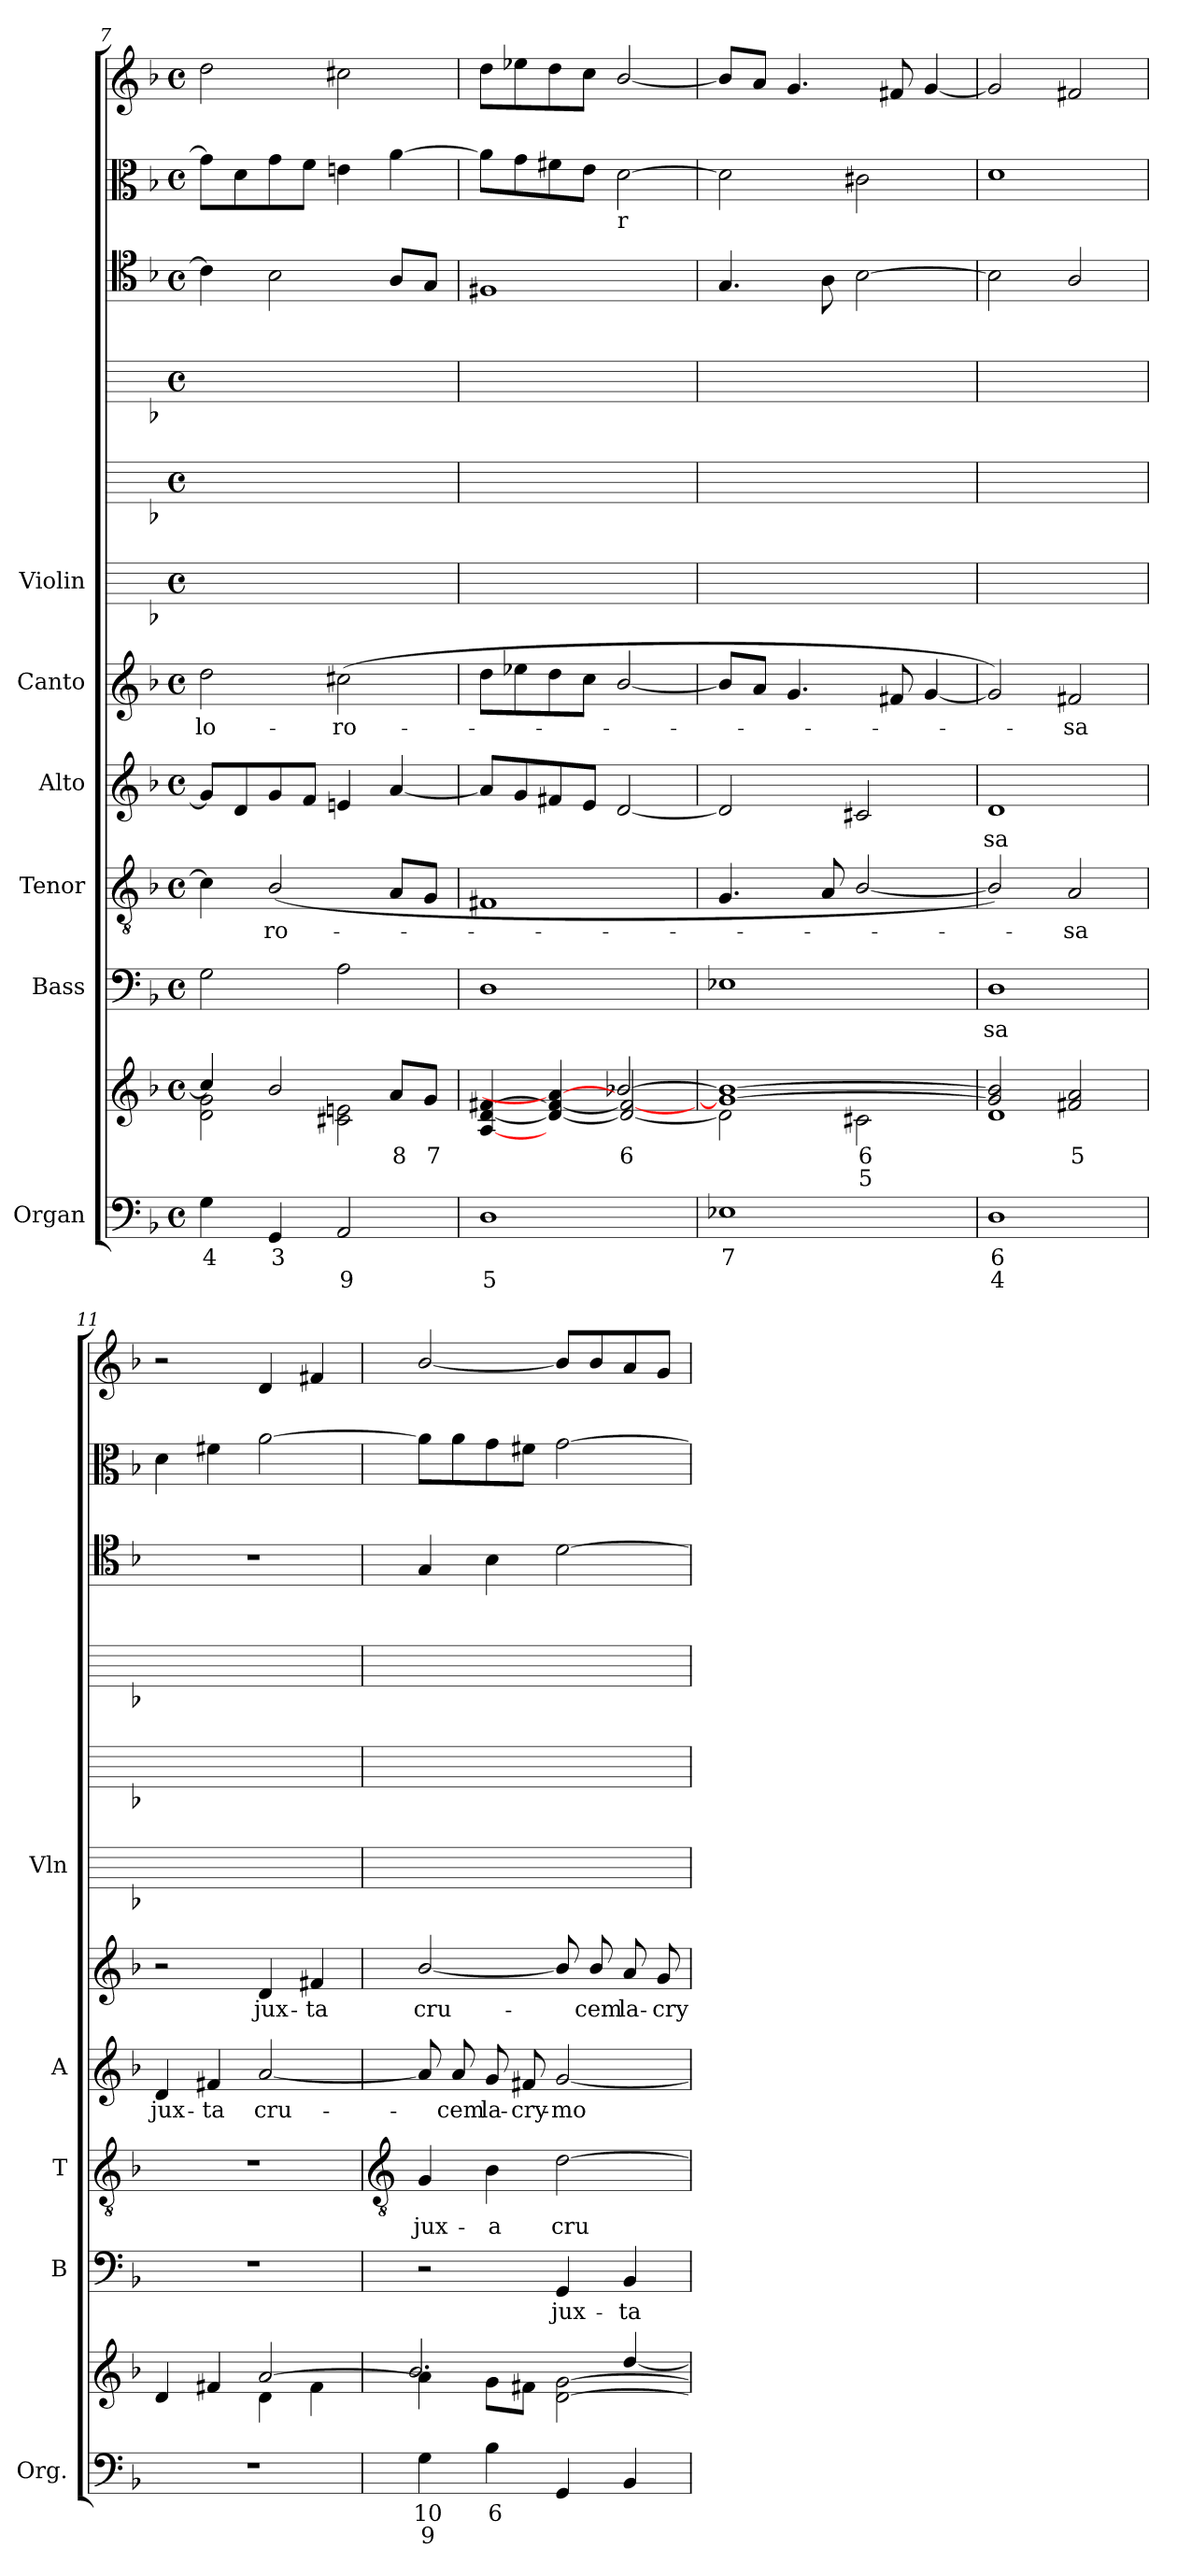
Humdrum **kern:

**kern	**text	**text	**kern	**text	**text	**kern	**text	**kern	**text	**kern	**text	**kern	**text	**kern	**kern	**kern	**kern	**kern	**kern
*part6	*part6	*part6	*part6	*part6	*part6	*part5	*part5	*part4	*part4	*part3	*part3	*part2	*part2	*part1	*part1	*part1	*part1	*part1	*part1
*staff12	*staff12	*staff12	*staff11	*staff11	*staff11	*staff10	*staff10	*staff9	*staff9	*staff8	*staff8	*staff7	*staff7	*staff6	*staff5	*staff4	*staff3	*staff2	*staff1
*I"Organ	*	*	*	*	*	*I"Bass	*	*I"Tenor	*	*I"Alto	*	*I"Canto	*	*I"Violin	*	*	*	*	*
*I'Org.	*	*	*	*	*	*I'B	*	*I'T	*	*I'A	*	*	*	*I'Vln	*	*	*	*	*
*clefF4	*	*	*clefG2	*	*	*clefF4	*	*clefGv2	*	*clefG2	*	*clefG2	*	*	*	*	*clefC4	*clefC3	*clefG2
*k[b-]	*	*	*k[b-]	*	*	*k[b-]	*	*k[b-]	*	*k[b-]	*	*k[b-]	*	*k[b-]	*k[b-]	*k[b-]	*k[b-]	*k[b-]	*k[b-]
*F:	*	*	*F:	*	*	*F:	*	*F:	*	*F:	*	*F:	*	*F:	*F:	*F:	*F:	*F:	*F:
*M4/4	*	*	*M4/4	*	*	*M4/4	*	*M4/4	*	*M4/4	*	*M4/4	*	*M4/4	*M4/4	*M4/4	*M4/4	*M4/4	*M4/4
*met(c)	*	*	*met(c)	*	*	*met(c)	*	*met(c)	*	*met(c)	*	*met(c)	*	*met(c)	*met(c)	*met(c)	*met(c)	*met(c)	*met(c)
=7	=7	=7	=7	=7	=7	=7	=7	=7	=7	=7	=7	=7	=7	=7	=7	=7	=7	=7	=7
!	!LO:LY:b	!	!	!	!	!	!	!	!	!	!	!	!LO:LY:b	!	!	!	!	!	!
*	*	*	*^	*	*	*	*	*	*	*	*	*	*	*	*	*	*	*	*
4G\	4	.	4cc/]	2d\ 2g\	.	.	2G	.	4c]	.	8gL]	.	2dd	-lo-	1ryy	1ryy	1ryy	4c]	8gL]	2dd
.	.	.	.	.	.	.	.	.	.	.	8d	.	.	.	.	.	.	.	8d	.
!	!LO:LY:b	!	!	!	!	!	!	!	!	!LO:LY:b	!	!	!	!	!	!	!	!	!	!
4GG	3	.	2b-/	.	.	.	.	.	(<2B-/	ro-	8g	.	.	.	.	.	.	2B-	8g	.
.	.	.	.	.	.	.	.	.	.	.	8fJ	.	.	.	.	.	.	.	8fJ	.
!	!LO:LY:b	!LO:LY:b	!	!	!	!	!	!	!	!	!	!	!	!LO:LY:b	!	!	!	!	!	!
2AA	.	9	.	2c#X\ 2en\	.	.	2A	.	.	.	4en	.	(<2cc#X	-ro-	.	.	.	.	4en	2cc#X
!	!	!	!	!	!LO:LY:b	!	!	!	!	!	!	!	!	!	!	!	!	!	!	!
.	.	.	8a/L	.	8	.	.	.	8AL	.	[4a	.	.	.	.	.	.	8AL	[4a	.
!	!	!	!	!	!LO:LY:b	!	!	!	!	!	!	!	!	!	!	!	!	!	!	!
.	.	.	8g/J	.	7	.	.	.	8GJ	.	.	.	.	.	.	.	.	8GJ	.	.
=8	=8	=8	=8	=8	=8	=8	=8	=8	=8	=8	=8	=8	=8	=8	=8	=8	=8	=8	=8	=8
!	!	!LO:LY:b	!	!	!	!	!	!	!	!	!	!	!	!	!	!	!	!	!	!
1D	.	5	2ryy	[4A/ [4d/ [4f#X/	.	.	1D	.	1F#X	.	8aL]	.	8ddL	.	1ryy	1ryy	1ryy	1F#X	8aL]	8ddL
.	.	.	.	.	.	.	.	.	.	.	8g	.	8ee-X	.	.	.	.	.	8g	8ee-X
.	.	.	.	4d/_ 4f#/_ 4a/_	.	.	.	.	.	.	8f#X	.	8dd	.	.	.	.	.	8f#X	8dd
.	.	.	.	.	.	.	.	.	.	.	8eJ	.	8ccJ	.	.	.	.	.	8eJ	8ccJ
!	!	!	!	!	!	!	!	!	!	!	!	!	!	!	!	!	!	!	!LO:TX:b:t=r	!
!	!	!	!	!	!LO:LY:b	!	!	!	!	!	!	!	!	!	!	!	!	!	!	!
.	.	.	[2b-X/	2d/_ 2f#/_	6	.	.	.	.	.	[2d	.	[2b-/	.	.	.	.	.	[2d	[2b-/
=9	=9	=9	=9	=9	=9	=9	=9	=9	=9	=9	=9	=9	=9	=9	=9	=9	=9	=9	=9	=9
!	!LO:LY:b	!LO:LY:b	!	!	!	!	!	!	!	!	!	!	!	!	!	!	!	!	!	!
1E-X	7	.	1g/_ 1b-/_	2d\]	.	.	1E-X	.	4.G	.	2d]	.	8b-L]	.	1ryy	1ryy	1ryy	4.G	2d]	8b-L]
.	.	.	.	.	.	.	.	.	.	.	.	.	8aJ	.	.	.	.	.	.	8aJ
.	.	.	.	.	.	.	.	.	.	.	.	.	4.g/	.	.	.	.	.	.	4.g
.	.	.	.	.	.	.	.	.	8A	.	.	.	.	.	.	.	.	8A	.	.
!	!	!	!	!	!LO:LY:b	!LO:LY:b	!	!	!	!	!	!	!	!	!	!	!	!	!	!
.	.	.	.	2c#X\	6	5	.	.	[2B-/	.	2c#X	.	.	.	.	.	.	[2B-	2c#X	.
.	.	.	.	.	.	.	.	.	.	.	.	.	8f#X	.	.	.	.	.	.	8f#X
.	.	.	.	.	.	.	.	.	.	.	.	.	[4g/	.	.	.	.	.	.	[4g
=10	=10	=10	=10	=10	=10	=10	=10	=10	=10	=10	=10	=10	=10	=10	=10	=10	=10	=10	=10	=10
!	!LO:LY:b	!LO:LY:b	!	!	!	!	!	!LO:LY:b	!	!	!	!LO:LY:b	!	!	!	!	!	!	!	!
1D	6	4	2g/] 2b-/]	1d\	.	.	1D	sa	2B-/])	.	1d	sa	2g/])	.	1ryy	1ryy	1ryy	2B-]	1d	2g]
!	!	!	!	!	!LO:LY:b	!	!	!	!	!LO:LY:b	!	!	!	!LO:LY:b	!	!	!	!	!	!
.	.	.	2f#X/ 2a/	.	5	.	.	.	2A/	sa	.	.	2f#X	sa	.	.	.	2A/	.	2f#X
=11	=11	=11	=11	=11	=11	=11	=11	=11	=11	=11	=11	=11	=11	=11	=11	=11	=11	=11	=11	=11
!	!	!	!	!	!	!	!	!	!	!	!	!LO:LY:b	!	!	!	!	!	!	!	!
1r	.	.	4d/	2ryy	.	.	1r	.	1r	.	4d	jux-	2r	.	1ryy	1ryy	1ryy	1r	4d	2r
!	!	!	!	!	!	!	!	!	!	!	!	!LO:LY:b	!	!	!	!	!	!	!	!
.	.	.	4f#X/	.	.	.	.	.	.	.	4f#X	-ta	.	.	.	.	.	.	4f#X	.
!	!	!	!	!	!	!	!	!	!	!	!	!LO:LY:b	!	!LO:LY:b	!	!	!	!	!	!
.	.	.	[2a/	4d\	.	.	.	.	.	.	[2a	cru-	4d	jux-	.	.	.	.	[2a	4d
!	!	!	!	!	!	!	!	!	!	!	!	!	!	!LO:LY:b	!	!	!	!	!	!
.	.	.	.	4f#\	.	.	.	.	.	.	.	.	4f#X	-ta	.	.	.	.	.	4f#X
*	*	*	*v	*v	*	*	*	*	*	*	*	*	*	*	*	*	*	*	*	*
!!LO:LB:g=z
=12	=12	=12	=12	=12	=12	=12	=12	=12	=12	=12	=12	=12	=12	=12	=12	=12	=12	=12	=12
*	*	*	*	*	*	*	*	*clefGv2	*	*	*	*	*	*	*	*	*	*	*
*	*	*	*^	*	*	*	*	*	*	*	*	*	*	*	*	*	*	*	*
!	!LO:LY:b	!LO:LY:b	!	!	!	!	!	!	!	!LO:LY:b	!	!	!	!LO:LY:b	!	!	!	!	!	!
*	*	*	*	*^	*	*	*	*	*	*	*	*	*	*	*	*	*	*	*	*
4G	10	9	4a\]	2.b-/	1ryy	.	.	2r	.	4G	jux-	8a]	.	[2b-/	cru-	1ryy	1ryy	1ryy	4G	8aL]	[2b-/
!	!	!	!	!	!	!	!	!	!	!	!	!	!LO:LY:b	!	!	!	!	!	!	!	!
.	.	.	.	.	.	.	.	.	.	.	.	8a	cem	.	.	.	.	.	.	8a	.
!	!LO:LY:b	!	!	!	!	!	!	!	!	!	!LO:LY:b	!	!LO:LY:b	!	!	!	!	!	!	!	!
4B-	6	.	8g\L	.	.	.	.	.	.	4B-	-a	8g	la-	.	.	.	.	.	4B-	8g	.
!	!	!	!	!	!	!	!	!	!	!	!	!	!LO:LY:b	!	!	!	!	!	!	!	!
.	.	.	8f#X\J	.	.	.	.	.	.	.	.	8f#X	-cry-	.	.	.	.	.	.	8f#XJ	.
!	!	!	!	!	!	!	!	!	!LO:LY:b	!	!LO:LY:b	!	!LO:LY:b	!	!	!	!	!	!	!	!
4GG	.	.	[2d\ [2g\	.	.	.	.	4GG	jux-	[2d	cru-	[2g	-mo-	8b-/]	.	.	.	.	[2d	[2g	8b-/L]
!	!	!	!	!	!	!	!	!	!	!	!	!	!	!	!LO:LY:b	!	!	!	!	!	!
.	.	.	.	.	.	.	.	.	.	.	.	.	.	8b-/	cem	.	.	.	.	.	8b-/
!	!	!	!	!	!	!	!	!	!LO:LY:b	!	!	!	!	!	!LO:LY:b	!	!	!	!	!	!
4BB-	.	.	.	[4dd/	.	.	.	4BB-	-ta	.	.	.	.	8a	la-	.	.	.	.	.	8a
!	!	!	!	!	!	!	!	!	!	!	!	!	!	!	!LO:LY:b	!	!	!	!	!	!
.	.	.	.	.	.	.	.	.	.	.	.	.	.	8g	-cry-	.	.	.	.	.	8gJ
*	*	*	*v	*v	*v	*	*	*	*	*	*	*	*	*	*	*	*	*	*	*	*
=	=	=	=	=	=	=	=	=	=	=	=	=	=	=	=	=	=	=	=
*-	*-	*-	*-	*-	*-	*-	*-	*-	*-	*-	*-	*-	*-	*-	*-	*-	*-	*-	*-
